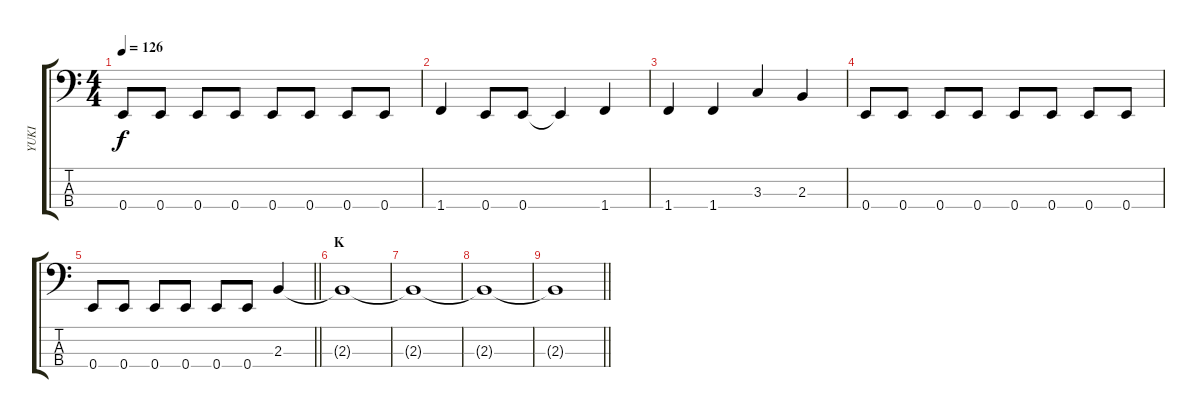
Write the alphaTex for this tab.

\track ("YUKI" "YUKI") {instrument electricbasspick}
\staff {score tabs}
\tuning (G2 D2 A1 E1) {hide}
\ts (4 4)
\tempo 126
\clef f4
\ks c
0.4.8{dy f} 0.4.8 0.4.8 0.4.8 0.4.8 0.4.8 0.4.8 0.4.8 |
1.4.4 0.4.8 0.4.8 0.4{t}.4 1.4.4 |
1.4.4 1.4.4 3.3.4 2.3.4 |
0.4.8 0.4.8 0.4.8 0.4.8 0.4.8 0.4.8 0.4.8 0.4.8 |
\barLineRight lightlight
0.4.8 0.4.8 0.4.8 0.4.8 0.4.8 0.4.8 2.3.4 |
\section ("" "K")
2.3{t}.1 |
2.3{t}.1 |
2.3{t}.1 |
\barLineRight lightlight
2.3{t}.1
